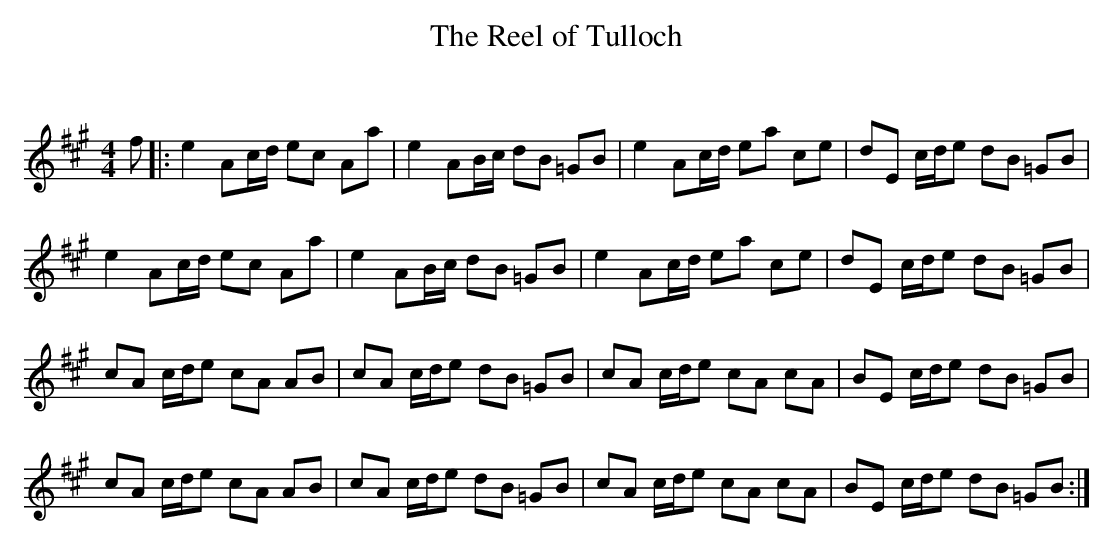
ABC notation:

X:1
T: The Reel of Tulloch
C:
Q: 232
K:A
M:4/4
L:1/8
f|:e2 Ac1/2d1/2 ec Aa|e2 AB1/2c1/2 dB =GB|e2 Ac1/2d1/2 ea ce|dE c1/2d1/2e dB =GB|
e2 Ac1/2d1/2 ec Aa|e2 AB1/2c1/2 dB =GB|e2 Ac1/2d1/2 ea ce|dE c1/2d1/2e dB =GB|
cA c1/2d1/2e cA AB|cA c1/2d1/2e dB =GB|cA c1/2d1/2e cA cA|BE c1/2d1/2e dB =GB|
cA c1/2d1/2e cA AB|cA c1/2d1/2e dB =GB|cA c1/2d1/2e cA cA|BE c1/2d1/2e dB =GB:|
